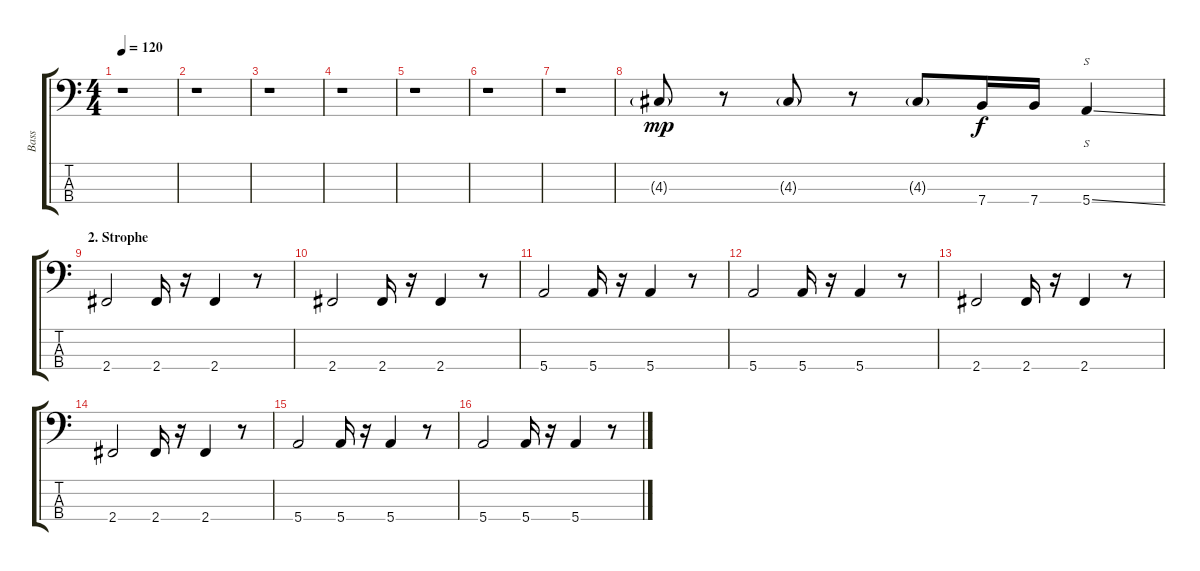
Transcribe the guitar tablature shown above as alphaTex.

\track ("Bass              T" "Bass      ") {instrument electricbasspick}
\staff {score tabs}
\tuning (G2 D2 A1 E1) {hide}
\ts (4 4)
\tempo 120
\clef f4
\ks c
r.1{dy mp} |
r.1 |
r.1 |
r.1 |
r.1 |
r.1 |
r.1 |
4.3{g}.8 r.8 4.3{g}.8 r.8 4.3{g}.8 7.4.16{dy f} 7.4.16 5.4{ss}.4{s} |
\section ("" "2. Strophe")
2.4.2 2.4.16 r.16 2.4.4 r.8 |
2.4.2 2.4.16 r.16 2.4.4 r.8 |
5.4.2 5.4.16 r.16 5.4.4 r.8 |
5.4.2 5.4.16 r.16 5.4.4 r.8 |
2.4.2 2.4.16 r.16 2.4.4 r.8 |
2.4.2 2.4.16 r.16 2.4.4 r.8 |
5.4.2 5.4.16 r.16 5.4.4 r.8 |
5.4.2 5.4.16 r.16 5.4.4 r.8
